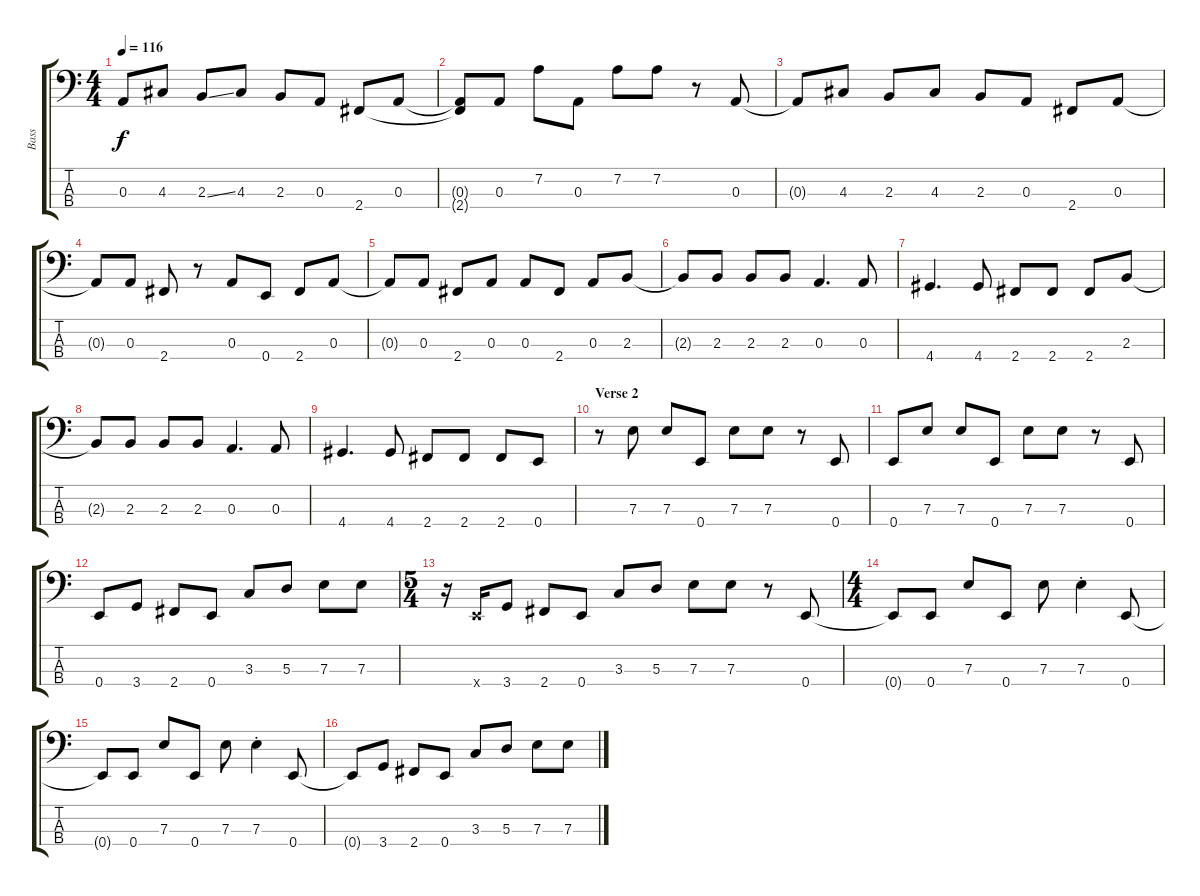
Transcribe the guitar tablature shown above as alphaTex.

\track ("Bass" "Bass") {instrument electricbassfinger}
\staff {score tabs}
\tuning (G2 D2 A1 E1) {hide}
\ts (4 4)
\tempo 116
\clef f4
\ks c
0.3{t}.8{dy f} 4.3.8 2.3{ss}.8 4.3.8 2.3.8 0.3.8 2.4.8 0.3.8 |
(0.3{t} 2.4{t}).8 0.3.8 7.2.8 0.3.8 7.2.8 7.2.8 r.8 0.3.8 |
0.3{t}.8 4.3.8 2.3.8 4.3.8 2.3.8 0.3.8 2.4.8 0.3.8 |
0.3{t}.8 0.3.8 2.4.8 r.8 0.3.8 0.4.8 2.4.8 0.3.8 |
0.3{t}.8 0.3.8 2.4.8 0.3.8 0.3.8 2.4.8 0.3.8 2.3.8 |
2.3{t}.8 2.3.8 2.3.8 2.3.8 0.3.4{d} 0.3.8 |
4.4.4{d} 4.4.8 2.4.8 2.4.8 2.4.8 2.3.8 |
2.3{t}.8 2.3.8 2.3.8 2.3.8 0.3.4{d} 0.3.8 |
4.4.4{d} 4.4.8 2.4.8 2.4.8 2.4.8 0.4.8 |
\section ("" "Verse 2")
r.8 7.3.8 7.3.8 0.4.8 7.3.8 7.3.8 r.8 0.4.8 |
0.4.8 7.3.8 7.3.8 0.4.8 7.3.8 7.3.8 r.8 0.4.8 |
0.4.8 3.4.8 2.4.8 0.4.8 3.3.8 5.3.8 7.3.8 7.3.8 |
\ts (5 4)
r.16 0.4{x}.16 3.4.8 2.4.8 0.4.8 3.3.8 5.3.8 7.3.8 7.3.8 r.8 0.4.8 |
\ts (4 4)
0.4{t}.8 0.4.8 7.3.8 0.4.8 7.3.8 7.3{st}.4 0.4.8 |
0.4{t}.8 0.4.8 7.3.8 0.4.8 7.3.8 7.3{st}.4 0.4.8 |
0.4{t}.8 3.4.8 2.4.8 0.4.8 3.3.8 5.3.8 7.3.8 7.3.8
